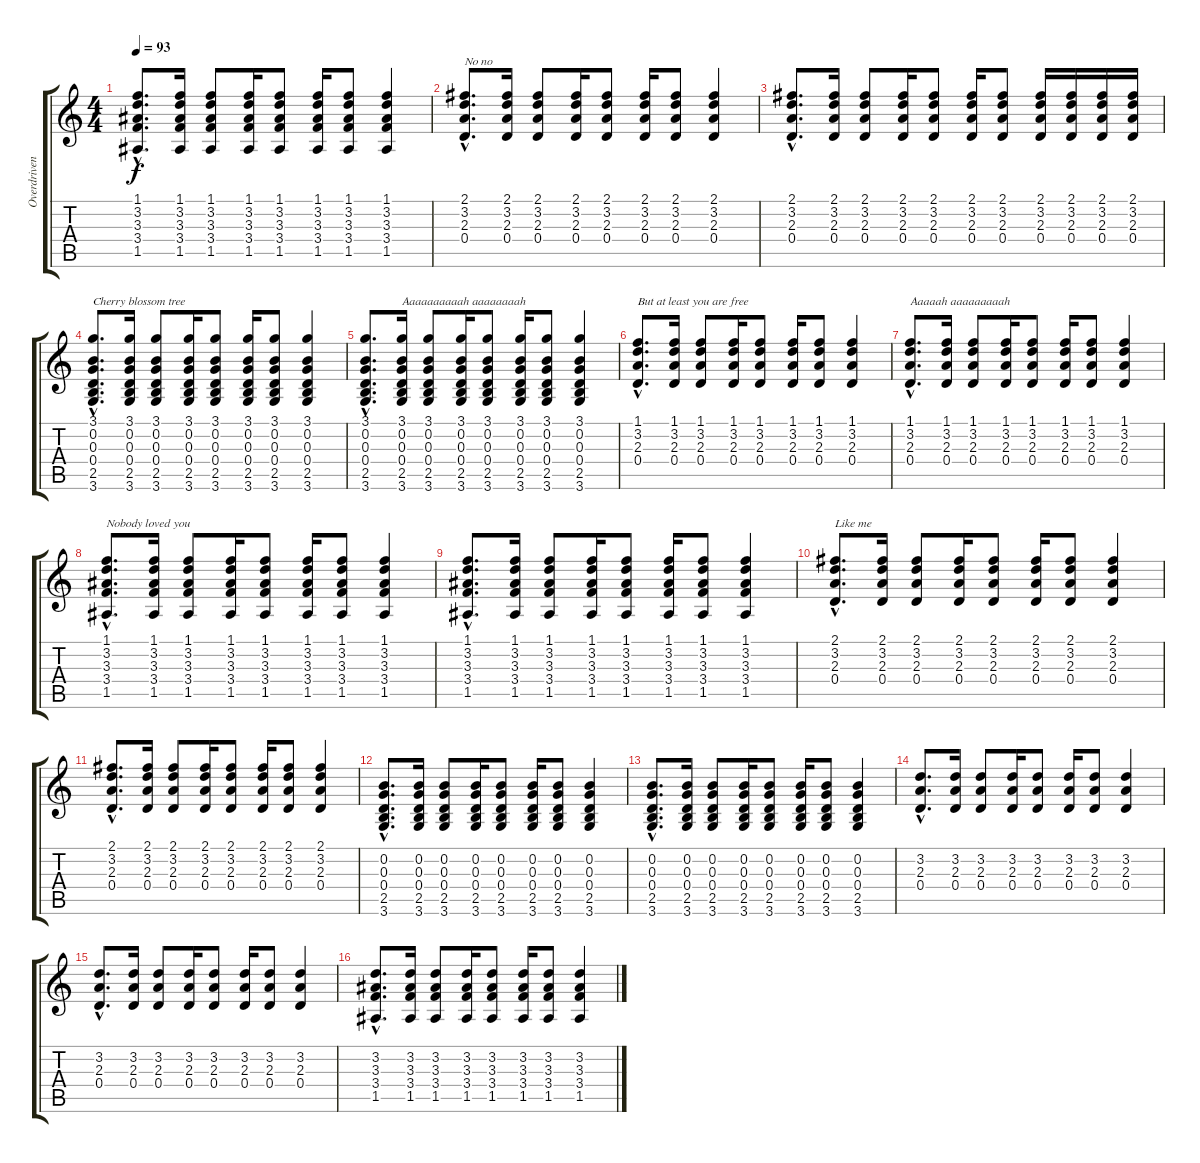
\track ("Overdriven Guitar (chorus)" "Overdriven") {instrument overdrivenguitar}
\staff {score tabs}
\tuning (E4 B3 G3 D3 A2 E2) {hide}
\ts (4 4)
\tempo 93
\clef g2
\ks c
(1.1{hac} 3.2{hac} 3.3{hac} 3.4{hac} 1.5{hac}).8{d dy f} (1.1 3.2 3.3 3.4 1.5).16 (1.1 3.2 3.3 3.4 1.5).8 (1.1 3.2 3.3 3.4 1.5).16 (1.1 3.2 3.3 3.4 1.5).8 (1.1 3.2 3.3 3.4 1.5).16 (1.1 3.2 3.3 3.4 1.5).8 (1.1 3.2 3.3 3.4 1.5).4 |
(2.1{hac} 3.2{hac} 2.3{hac} 0.4{hac}).8{d txt "No no"} (2.1 3.2 2.3 0.4).16 (2.1 3.2 2.3 0.4).8 (2.1 3.2 2.3 0.4).16 (2.1 3.2 2.3 0.4).8 (2.1 3.2 2.3 0.4).16 (2.1 3.2 2.3 0.4).8 (2.1 3.2 2.3 0.4).4 |
(2.1{hac} 3.2{hac} 2.3{hac} 0.4{hac}).8{d} (2.1 3.2 2.3 0.4).16 (2.1 3.2 2.3 0.4).8 (2.1 3.2 2.3 0.4).16 (2.1 3.2 2.3 0.4).8 (2.1 3.2 2.3 0.4).16 (2.1 3.2 2.3 0.4).8 (2.1 3.2 2.3 0.4).16 (2.1 3.2 2.3 0.4).16 (2.1 3.2 2.3 0.4).16 (2.1 3.2 2.3 0.4).16 |
(3.1{hac} 0.2{hac} 0.3{hac} 0.4{hac} 2.5{hac} 3.6{hac}).8{d txt "Cherry blossom tree"} (3.1 0.2 0.3 0.4 2.5 3.6).16 (3.1 0.2 0.3 0.4 2.5 3.6).8 (3.1 0.2 0.3 0.4 2.5 3.6).16 (3.1 0.2 0.3 0.4 2.5 3.6).8 (3.1 0.2 0.3 0.4 2.5 3.6).16 (3.1 0.2 0.3 0.4 2.5 3.6).8 (3.1 0.2 0.3 0.4 2.5 3.6).4 |
(3.1{hac} 0.2{hac} 0.3{hac} 0.4{hac} 2.5{hac} 3.6{hac}).8{d} (3.1 0.2 0.3 0.4 2.5 3.6).16{txt "Aaaaaaaaaah aaaaaaaah"} (3.1 0.2 0.3 0.4 2.5 3.6).8 (3.1 0.2 0.3 0.4 2.5 3.6).16 (3.1 0.2 0.3 0.4 2.5 3.6).8 (3.1 0.2 0.3 0.4 2.5 3.6).16 (3.1 0.2 0.3 0.4 2.5 3.6).8 (3.1 0.2 0.3 0.4 2.5 3.6).4 |
(1.1{hac} 3.2{hac} 2.3{hac} 0.4{hac}).8{d txt "But at least you are free"} (1.1 3.2 2.3 0.4).16 (1.1 3.2 2.3 0.4).8 (1.1 3.2 2.3 0.4).16 (1.1 3.2 2.3 0.4).8 (1.1 3.2 2.3 0.4).16 (1.1 3.2 2.3 0.4).8 (1.1 3.2 2.3 0.4).4 |
(1.1{hac} 3.2{hac} 2.3{hac} 0.4{hac}).8{d txt "Aaaaah aaaaaaaaah"} (1.1 3.2 2.3 0.4).16 (1.1 3.2 2.3 0.4).8 (1.1 3.2 2.3 0.4).16 (1.1 3.2 2.3 0.4).8 (1.1 3.2 2.3 0.4).16 (1.1 3.2 2.3 0.4).8 (1.1 3.2 2.3 0.4).4 |
(1.1{hac} 3.2{hac} 3.3{hac} 3.4{hac} 1.5{hac}).8{d txt "Nobody loved you"} (1.1 3.2 3.3 3.4 1.5).16 (1.1 3.2 3.3 3.4 1.5).8 (1.1 3.2 3.3 3.4 1.5).16 (1.1 3.2 3.3 3.4 1.5).8 (1.1 3.2 3.3 3.4 1.5).16 (1.1 3.2 3.3 3.4 1.5).8 (1.1 3.2 3.3 3.4 1.5).4 |
(1.1{hac} 3.2{hac} 3.3{hac} 3.4{hac} 1.5{hac}).8{d} (1.1 3.2 3.3 3.4 1.5).16 (1.1 3.2 3.3 3.4 1.5).8 (1.1 3.2 3.3 3.4 1.5).16 (1.1 3.2 3.3 3.4 1.5).8 (1.1 3.2 3.3 3.4 1.5).16 (1.1 3.2 3.3 3.4 1.5).8 (1.1 3.2 3.3 3.4 1.5).4 |
(2.1{hac} 3.2{hac} 2.3{hac} 0.4{hac}).8{d txt "Like me"} (2.1 3.2 2.3 0.4).16 (2.1 3.2 2.3 0.4).8 (2.1 3.2 2.3 0.4).16 (2.1 3.2 2.3 0.4).8 (2.1 3.2 2.3 0.4).16 (2.1 3.2 2.3 0.4).8 (2.1 3.2 2.3 0.4).4 |
(2.1{hac} 3.2{hac} 2.3{hac} 0.4{hac}).8{d} (2.1 3.2 2.3 0.4).16 (2.1 3.2 2.3 0.4).8 (2.1 3.2 2.3 0.4).16 (2.1 3.2 2.3 0.4).8 (2.1 3.2 2.3 0.4).16 (2.1 3.2 2.3 0.4).8 (2.1 3.2 2.3 0.4).4 |
(0.2{hac} 0.3{hac} 0.4{hac} 2.5{hac} 3.6{hac}).8{d} (0.2 0.3 0.4 2.5 3.6).16 (0.2 0.3 0.4 2.5 3.6).8 (0.2 0.3 0.4 2.5 3.6).16 (0.2 0.3 0.4 2.5 3.6).8 (0.2 0.3 0.4 2.5 3.6).16 (0.2 0.3 0.4 2.5 3.6).8 (0.2 0.3 0.4 2.5 3.6).4 |
(0.2{hac} 0.3{hac} 0.4{hac} 2.5{hac} 3.6{hac}).8{d} (0.2 0.3 0.4 2.5 3.6).16 (0.2 0.3 0.4 2.5 3.6).8 (0.2 0.3 0.4 2.5 3.6).16 (0.2 0.3 0.4 2.5 3.6).8 (0.2 0.3 0.4 2.5 3.6).16 (0.2 0.3 0.4 2.5 3.6).8 (0.2 0.3 0.4 2.5 3.6).4 |
(3.2{hac} 2.3{hac} 0.4{hac}).8{d} (3.2 2.3 0.4).16 (3.2 2.3 0.4).8 (3.2 2.3 0.4).16 (3.2 2.3 0.4).8 (3.2 2.3 0.4).16 (3.2 2.3 0.4).8 (3.2 2.3 0.4).4 |
(3.2{hac} 2.3{hac} 0.4{hac}).8{d} (3.2 2.3 0.4).16 (3.2 2.3 0.4).8 (3.2 2.3 0.4).16 (3.2 2.3 0.4).8 (3.2 2.3 0.4).16 (3.2 2.3 0.4).8 (3.2 2.3 0.4).4 |
(3.2{hac} 3.3{hac} 3.4{hac} 1.5{hac}).8{d} (3.2 3.3 3.4 1.5).16 (3.2 3.3 3.4 1.5).8 (3.2 3.3 3.4 1.5).16 (3.2 3.3 3.4 1.5).8 (3.2 3.3 3.4 1.5).16 (3.2 3.3 3.4 1.5).8 (3.2 3.3 3.4 1.5).4
